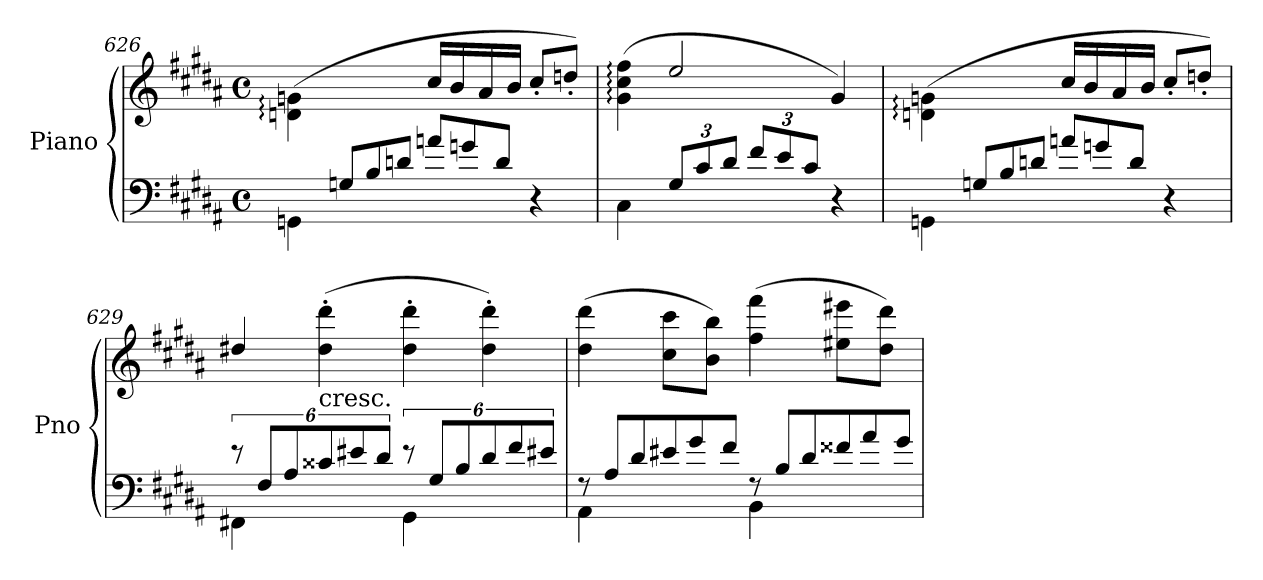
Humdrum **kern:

**kern	**kern
*part1	*part1
*staff2	*staff1
*I"Piano	*
*I'Pno	*
!!LO:LB:g=z
*clefF4	*clefG2
*k[f#c#g#d#a#]	*k[f#c#g#d#a#]
*M4/4	*M4/4
*met(c)	*met(c)
=626	=626
4GGn\	(>4dn\: 4gn\: [4b\yy:
*Xtuplet	*
12Gn/L	4byy]
12B/	.
12dn/J	.
12an/L	16cc#/LL
.	16b/
12gn/	.
.	16a#/
12d/J	.
.	16b/JJ
4r	8cc#'/L
.	8ddn'/J)
=627	=627
4C#\	(4g#\: 4cc#\: 4ff#\:
*tuplet	*
*Xbrackettup	*
12G#/L	2ee/
12c#/	.
12d#/J	.
12f#/L	.
12e/	.
12c#/J	.
4r	4g#/)
=628	=628
4GGn\	(>4dn\: 4gn\: [4b\yy:
*Xtuplet	*
12Gn/L	4byy]
12B/	.
12dn/J	.
12an/L	16cc#/LL
.	16b/
12gn/	.
.	16a#/
12d/J	.
.	16b/JJ
4r	8cc#'/L
.	8ddn'/J)
!!LO:LB:g=z
=629	=629
*tuplet	*
*brackettup	*
*^	*
12r	4FF#X\	4dd#X/
12F#/L	.	.
12A#/	.	.
!	!	!LO:TX:b:t=cresc.
12c##X/	4ryy	(4dd#\' 4ddd#\'
12e#X/	.	.
12d#/J	.	.
12r	4GG#\	4dd#\' 4ddd#\'
12G#/L	.	.
12B/	.	.
12d#/	4ryy	4dd#\' 4ddd#\')
12f#/	.	.
12e#X/J	.	.
=630	=630	=630
*Xtuplet	*	*
12rF	4AA#\	(4dd#\ 4ddd#\
12A#/L	.	.
12d#/	.	.
12e#X/	4ryy	8cc#\ 8ccc#\L
12g#/	.	.
.	.	8b\ 8bb\J)
12f#/J	.	.
12rF	4BB\	(4ff#\ 4fff#\
12B/L	.	.
12d#/	.	.
12f##X/	4ryy	8ee#X\ 8eee#X\L
12a#/	.	.
.	.	8dd#\ 8ddd#\J)
12g#/J	.	.
*v	*v	*
=	=
*-	*-
